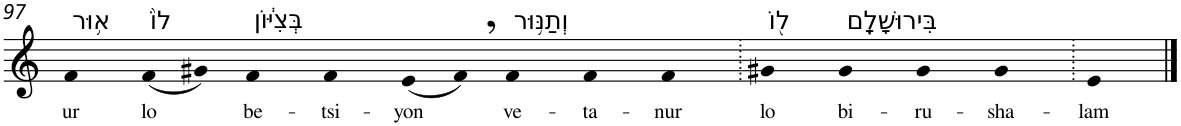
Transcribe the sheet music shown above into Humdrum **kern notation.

**kern	**text
*part1	*part1
*staff1	*staff1
*I"Piano	*
*I'Pno	*
!!LO:PB:g=z
*clefG2	*
*k[]	*
=97	=97
!LO:TX:a:t=א֥וּר	!
!	!LO:LY:b
4f	ur
!LO:TX:a:t=לוֹ֙	!
!	!LO:LY:b
(8f	lo
8g#X)	.
!LO:TX:a:t=בְּצִיּ֔וֹן	!
!	!LO:LY:b
4f	be-
!	!LO:LY:b
4f	-tsi-
!	!LO:LY:b
(8e	-yon
8f,)	.
!LO:TX:a:t=וְתַנּ֥וּר	!
!	!LO:LY:b
4f	ve-
!	!LO:LY:b
4f	-ta-
!	!LO:LY:b
4f	-nur
=98.	=98.
!LO:TX:a:t=ל֖וֹ	!
!	!LO:LY:b
4g#X	lo
!LO:TX:a:t=בִּירוּשָׁלִָֽם	!
!	!LO:LY:b
4g#	bi-
!	!LO:LY:b
4g#	-ru-
!	!LO:LY:b
4g#	-sha-
=99.	=99.
!	!LO:LY:b
4e	-lam
==	==
*-	*-
